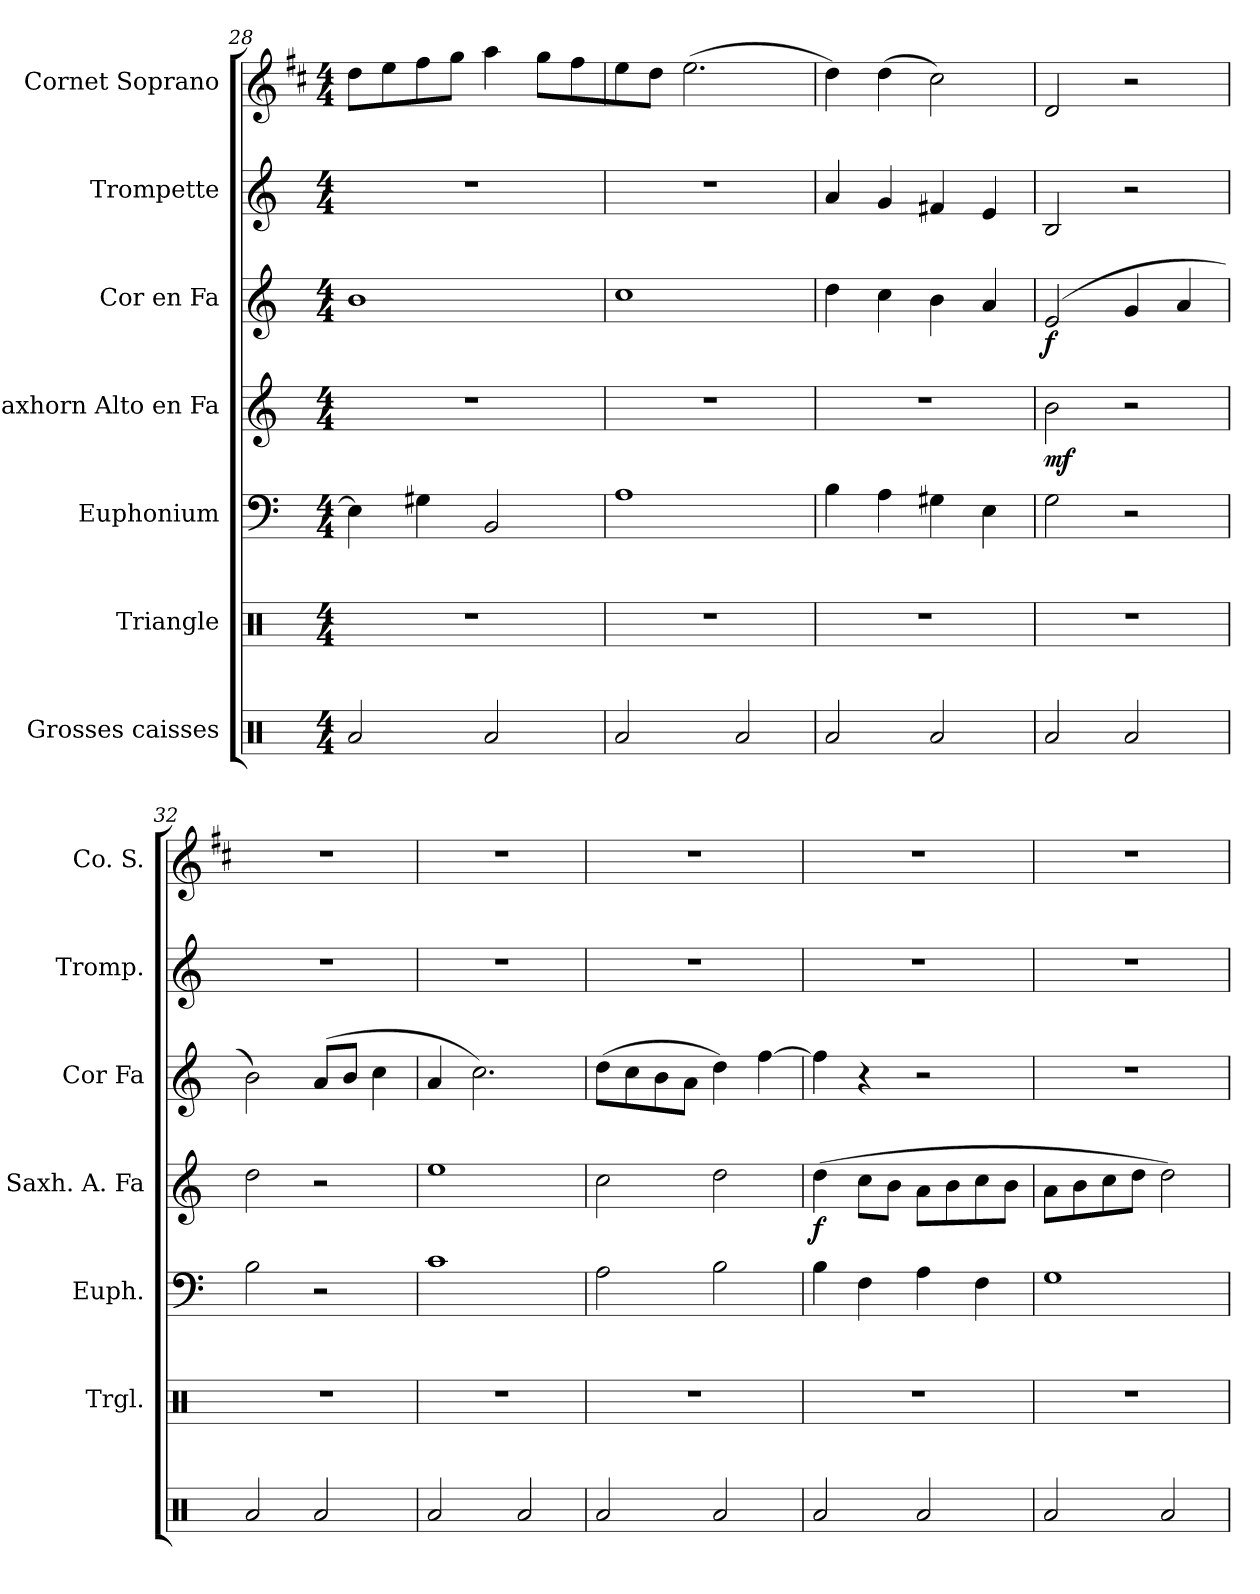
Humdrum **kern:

**kern	**kern	**kern	**kern	**dynam	**kern	**dynam	**kern	**kern
*part7	*part6	*part5	*part4	*part4	*part3	*part3	*part2	*part1
*staff7	*staff6	*staff5	*staff4	*staff4	*staff3	*staff3	*staff2	*staff1
*I"Grosses caisses	*I"Triangle	*I"Euphonium	*I"Saxhorn Alto en Fa	*	*I"Cor en Fa	*	*I"Trompette	*I"Cornet Soprano
*	*I'Trgl.	*I'Euph.	*I'Saxh. A. Fa	*	*I'Cor Fa	*	*I'Tromp.	*I'Co. S.
*clefX	*clefX	*clefF4	*clefG2	*	*clefG2	*	*clefG2	*clefG2
*	*	*	*ITrd4c7	*	*ITrd4c7	*	*ITrd1c2	*ITrd1c2
*k[]	*k[]	*k[]	*k[b-]	*	*k[b-]	*	*k[b-e-]	*k[]
*M4/4	*M4/4	*M4/4	*M4/4	*	*M4/4	*	*M4/4	*M4/4
=28	=28	=28	=28	=28	=28	=28	=28	=28
2Ra/	1r	4E\]	1r	.	1e	.	1r	8cc\L
.	.	.	.	.	.	.	.	8dd\
.	.	4G#X\	.	.	.	.	.	8ee\
.	.	.	.	.	.	.	.	8ff\J
2Ra/	.	2BB/	.	.	.	.	.	4gg\
.	.	.	.	.	.	.	.	8ff\L
.	.	.	.	.	.	.	.	8ee\
=29	=29	=29	=29	=29	=29	=29	=29	=29
2Ra/	1r	1A	1r	.	1f	.	1r	8dd\
.	.	.	.	.	.	.	.	8cc\J
.	.	.	.	.	.	.	.	(>2.dd\
2Ra/	.	.	.	.	.	.	.	.
=30	=30	=30	=30	=30	=30	=30	=30	=30
2Ra/	1r	4B\	1r	.	4g\	.	4g/	4cc\)
.	.	4A\	.	.	4f\	.	4f/	(>4cc\
2Ra/	.	4G#X\	.	.	4e\	.	4en/	2b\)
.	.	4E\	.	.	4d/	.	4d/	.
=31	=31	=31	=31	=31	=31	=31	=31	=31
!	!	!	!	!LO:DY:b	!	!LO:DY:b	!	!
2Ra/	1r	2G\	2e\	mf	(<2A/	f	2A/	2c/
2Ra/	.	2r	2r	.	4c/	.	2r	2r
.	.	.	.	.	4d/	.	.	.
!!LO:LB:g=z
=32	=32	=32	=32	=32	=32	=32	=32	=32
2Ra/	1r	2B\	2g\	.	2e\)	.	1r	1r
2Ra/	.	2r	2r	.	(>8d/L	.	.	.
.	.	.	.	.	8e/J	.	.	.
.	.	.	.	.	4f\	.	.	.
=33	=33	=33	=33	=33	=33	=33	=33	=33
2Ra/	1r	1c	1a	.	4d/	.	1r	1r
.	.	.	.	.	2.f\)	.	.	.
2Ra/	.	.	.	.	.	.	.	.
=34	=34	=34	=34	=34	=34	=34	=34	=34
2Ra/	1r	2A\	2f\	.	(>8g\L	.	1r	1r
.	.	.	.	.	8f\	.	.	.
.	.	.	.	.	8e\	.	.	.
.	.	.	.	.	8d\J	.	.	.
2Ra/	.	2B\	2g\	.	4g\)	.	.	.
.	.	.	.	.	[4b-\	.	.	.
=35	=35	=35	=35	=35	=35	=35	=35	=35
!	!	!	!	!LO:DY:b	!	!	!	!
2Ra/	1r	4B\	(>4g\	f	4b-\]	.	1r	1r
.	.	4F\	8f\L	.	4r	.	.	.
.	.	.	8e\J	.	.	.	.	.
2Ra/	.	4A\	8d\L	.	2r	.	.	.
.	.	.	8e\	.	.	.	.	.
.	.	4F\	8f\	.	.	.	.	.
.	.	.	8e\J	.	.	.	.	.
=36	=36	=36	=36	=36	=36	=36	=36	=36
2Ra/	1r	1G	8d\L	.	1r	.	1r	1r
.	.	.	8e\	.	.	.	.	.
.	.	.	8f\	.	.	.	.	.
.	.	.	8g\J	.	.	.	.	.
2Ra/	.	.	2g\)	.	.	.	.	.
=	=	=	=	=	=	=	=	=
*-	*-	*-	*-	*-	*-	*-	*-	*-
